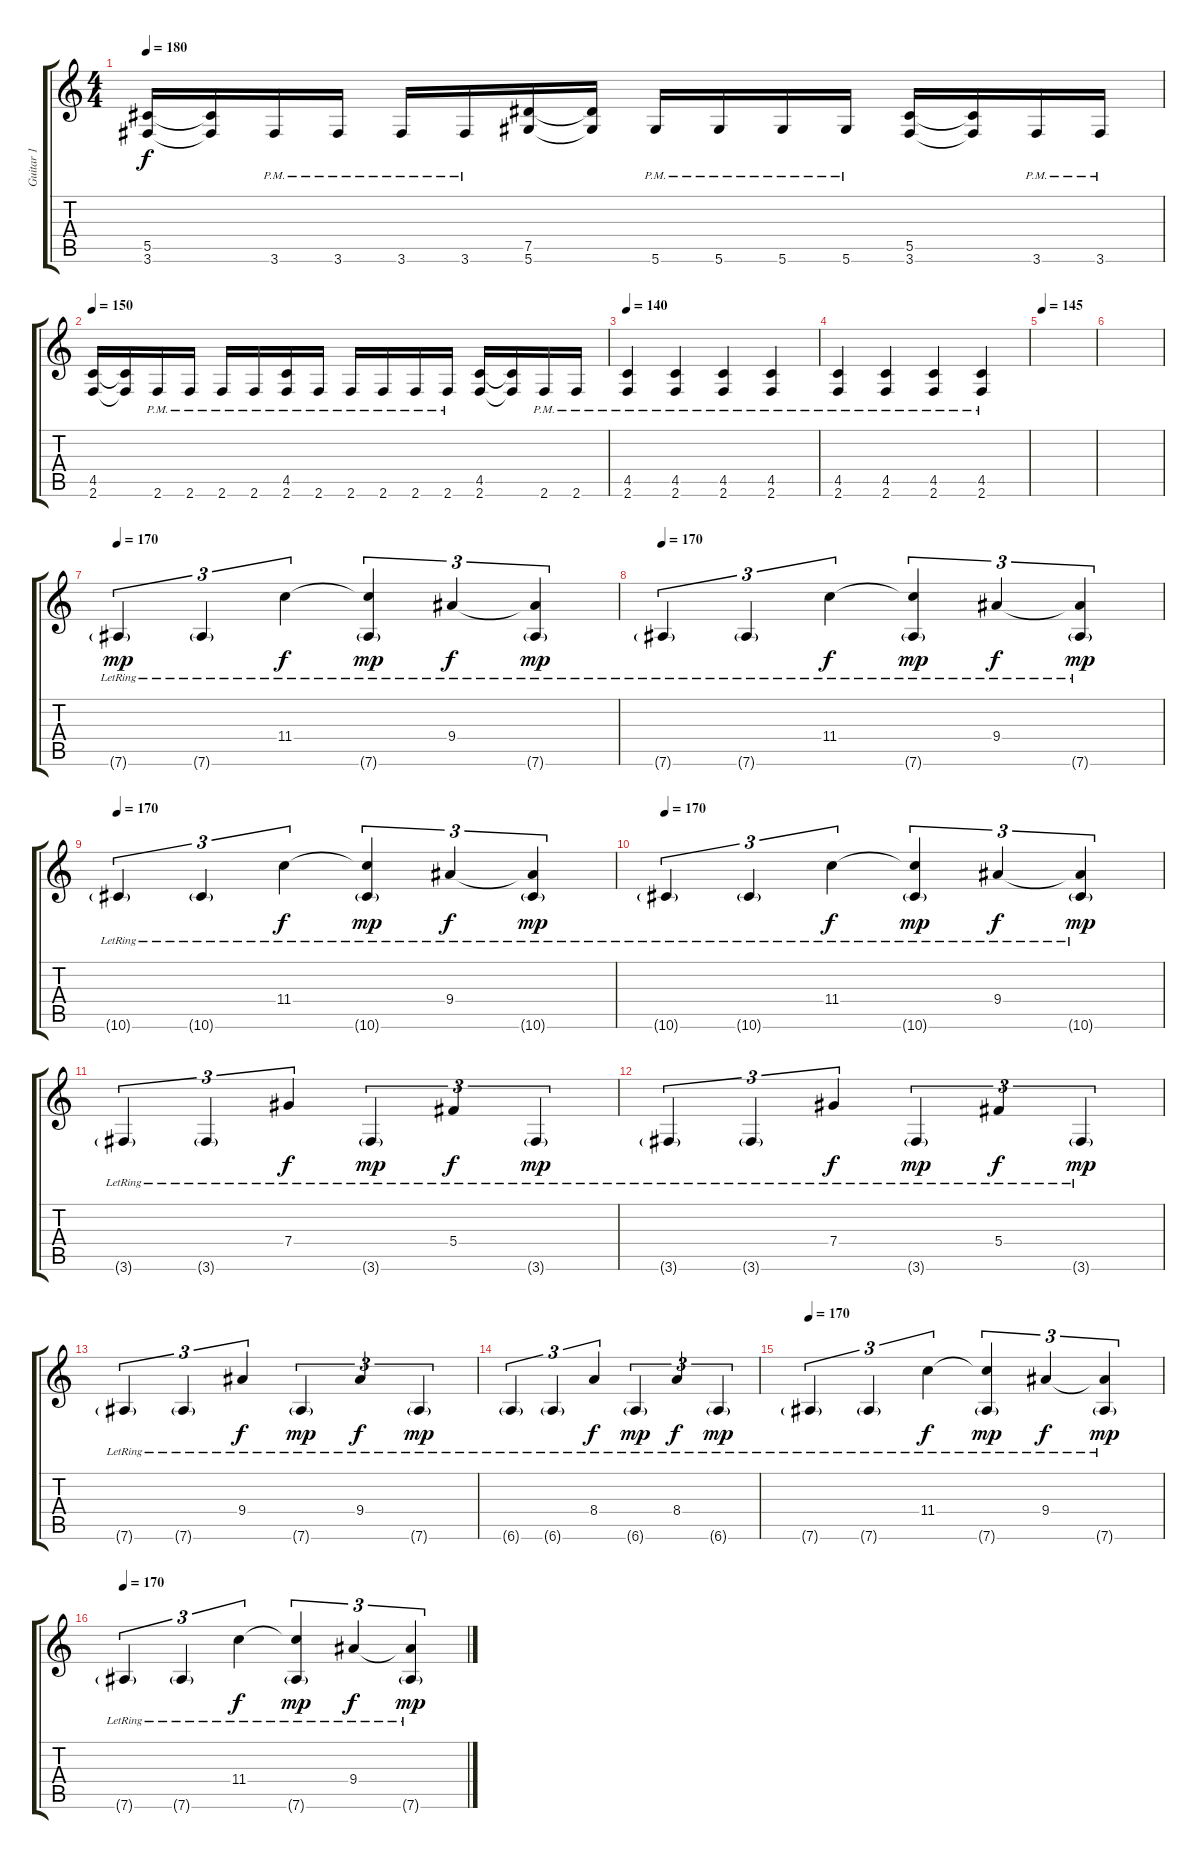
\track ("Guitar 1" "Guitar 1") {instrument distortionguitar}
\staff {score tabs}
\tuning (Eb4 Bb3 Gb3 Db3 Ab2 Eb2) {hide}
\ts (4 4)
\tempo 180
\clef g2
\ks c
(5.5 3.6).16{dy f} (5.5{t} 3.6{t}).16 3.6{pm}.16 3.6{pm}.16 3.6{pm}.16 3.6{pm}.16 (7.5 5.6).16 (7.5{t} 5.6{t}).16 5.6{pm}.16 5.6{pm}.16 5.6{pm}.16 5.6{pm}.16 (5.5 3.6).16 (5.5{t} 3.6{t}).16 3.6{pm}.16 3.6{pm}.16 |
\tempo 150
(4.5 2.6).16 (4.5{t} 2.6{t}).16 2.6{pm}.16 2.6{pm}.16 2.6{pm}.16 2.6{pm}.16 (4.5 2.6{pm}).16 2.6{pm}.16 2.6{pm}.16 2.6{pm}.16 2.6{pm}.16 2.6{pm}.16 (4.5 2.6).16 (4.5{t} 2.6{t}).16 2.6{pm}.16 2.6{pm}.16 |
\tempo 140
(4.5{pm} 2.6{pm}).4 (4.5{pm} 2.6{pm}).4 (4.5{pm} 2.6{pm}).4 (4.5{pm} 2.6{pm}).4 |
(4.5{pm} 2.6{pm}).4 (4.5{pm} 2.6{pm}).4 (4.5{pm} 2.6{pm}).4 (4.5{pm} 2.6{pm}).4 |
\tempo 145
|
|
\tempo 170
7.6{g lr}.4{tu (3 2) dy mp volume 9 instrument distortionguitar} 7.6{g lr}.4{tu (3 2)} 11.4{lr}.4{tu (3 2) dy f} (11.4{t} 7.6{g lr}).4{tu (3 2) dy mp} 9.4{lr}.4{tu (3 2) dy f} (9.4{t} 7.6{g lr}).4{tu (3 2) dy mp} |
\tempo 170
7.6{g lr}.4{tu (3 2) instrument distortionguitar} 7.6{g lr}.4{tu (3 2)} 11.4{lr}.4{tu (3 2) dy f} (11.4{t} 7.6{g lr}).4{tu (3 2) dy mp} 9.4{lr}.4{tu (3 2) dy f} (9.4{t} 7.6{g lr}).4{tu (3 2) dy mp} |
\tempo 170
10.6{g lr}.4{tu (3 2) instrument distortionguitar} 10.6{g lr}.4{tu (3 2)} 11.4{lr}.4{tu (3 2) dy f} (11.4{t} 10.6{g lr}).4{tu (3 2) dy mp} 9.4{lr}.4{tu (3 2) dy f} (9.4{t} 10.6{g lr}).4{tu (3 2) dy mp} |
\tempo 170
10.6{g lr}.4{tu (3 2) instrument distortionguitar} 10.6{g lr}.4{tu (3 2)} 11.4{lr}.4{tu (3 2) dy f} (11.4{t} 10.6{g lr}).4{tu (3 2) dy mp} 9.4{lr}.4{tu (3 2) dy f} (9.4{t} 10.6{g lr}).4{tu (3 2) dy mp} |
3.6{g lr}.4{tu (3 2)} 3.6{g lr}.4{tu (3 2)} 7.4{lr}.4{tu (3 2) dy f} 3.6{g lr}.4{tu (3 2) dy mp} 5.4{lr}.4{tu (3 2) dy f} 3.6{g lr}.4{tu (3 2) dy mp} |
3.6{g lr}.4{tu (3 2)} 3.6{g lr}.4{tu (3 2)} 7.4{lr}.4{tu (3 2) dy f} 3.6{g lr}.4{tu (3 2) dy mp} 5.4{lr}.4{tu (3 2) dy f} 3.6{g lr}.4{tu (3 2) dy mp} |
7.6{g lr}.4{tu (3 2)} 7.6{g lr}.4{tu (3 2)} 9.4{lr}.4{tu (3 2) dy f} 7.6{g lr}.4{tu (3 2) dy mp} 9.4{lr}.4{tu (3 2) dy f} 7.6{g lr}.4{tu (3 2) dy mp} |
6.6{g lr}.4{tu (3 2)} 6.6{g lr}.4{tu (3 2)} 8.4{lr}.4{tu (3 2) dy f} 6.6{g lr}.4{tu (3 2) dy mp} 8.4{lr}.4{tu (3 2) dy f} 6.6{g lr}.4{tu (3 2) dy mp} |
\tempo 170
7.6{g lr}.4{tu (3 2) volume 10 instrument distortionguitar} 7.6{g lr}.4{tu (3 2)} 11.4{lr}.4{tu (3 2) dy f} (11.4{t} 7.6{g lr}).4{tu (3 2) dy mp} 9.4{lr}.4{tu (3 2) dy f} (9.4{t} 7.6{g lr}).4{tu (3 2) dy mp} |
\tempo 170
7.6{g lr}.4{tu (3 2) instrument distortionguitar} 7.6{g lr}.4{tu (3 2)} 11.4{lr}.4{tu (3 2) dy f} (11.4{t} 7.6{g lr}).4{tu (3 2) dy mp} 9.4{lr}.4{tu (3 2) dy f} (9.4{t} 7.6{g lr}).4{tu (3 2) dy mp}
